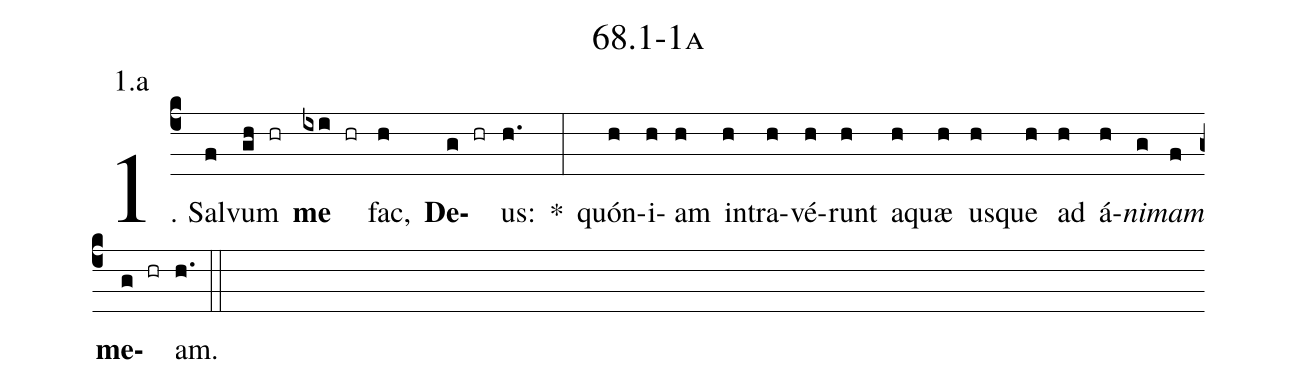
name: 68.1-1a;
annotation: 1.a;
%%
(c4)1. Sal(f)vum(gh hr) <b>me</b>(ixi hr) fac,(h) <b>De</b>(g hr)us:(h.) *(:) quón(h)i(h)am(h) in(h)tra(h)vé(h)runt(h) a(h)quæ(h) us(h)que(h) ad(h) á(h)<i>ni</i>(g)<i>mam</i>(f) <b>me</b>(g hr)am.(h.) (::)


%E(h) u(h) o(g) u(f) a(g) e.(h.) (::)
